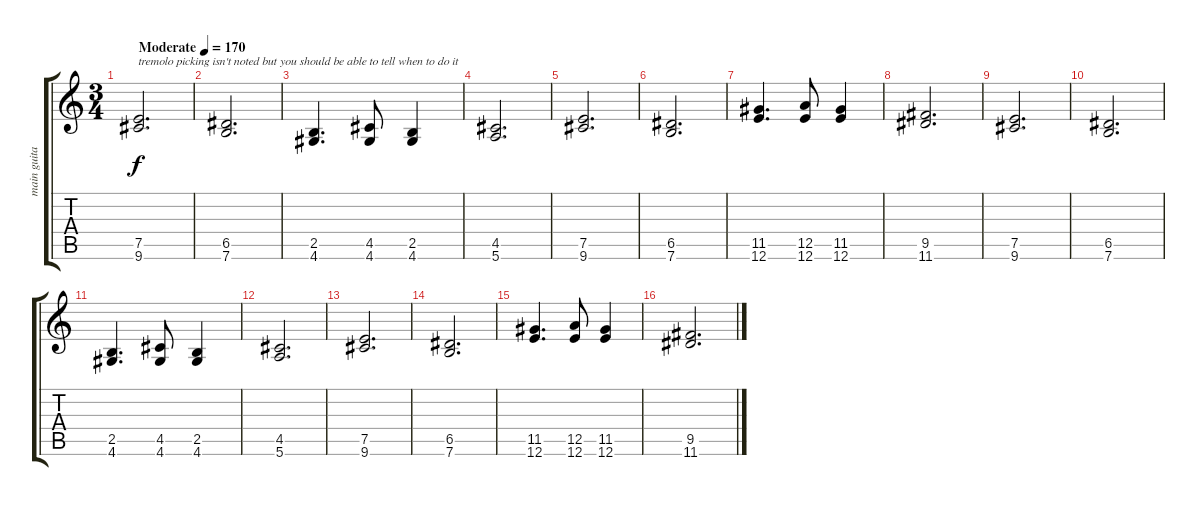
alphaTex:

\track ("main guitar" "main guita") {instrument distortionguitar}
\staff {score tabs}
\tuning (E4 B3 G3 D3 A2 E2) {hide}
\ts (3 4)
\tempo (170 "Moderate")
\clef g2
\ks c
(7.5 9.6).2{d txt "tremolo picking isn't noted but you should be able to tell when to do it" dy f instrument distortionguitar} |
(6.5 7.6).2{d} |
(2.5 4.6).4{d} (4.5 4.6).8 (2.5 4.6).4 |
(4.5 5.6).2{d} |
(7.5 9.6).2{d} |
(6.5 7.6).2{d} |
(11.5 12.6).4{d} (12.5 12.6).8 (11.5 12.6).4 |
(9.5 11.6).2{d} |
(7.5 9.6).2{d} |
(6.5 7.6).2{d} |
(2.5 4.6).4{d} (4.5 4.6).8 (2.5 4.6).4 |
(4.5 5.6).2{d} |
(7.5 9.6).2{d} |
(6.5 7.6).2{d} |
(11.5 12.6).4{d} (12.5 12.6).8 (11.5 12.6).4 |
(9.5 11.6).2{d}
